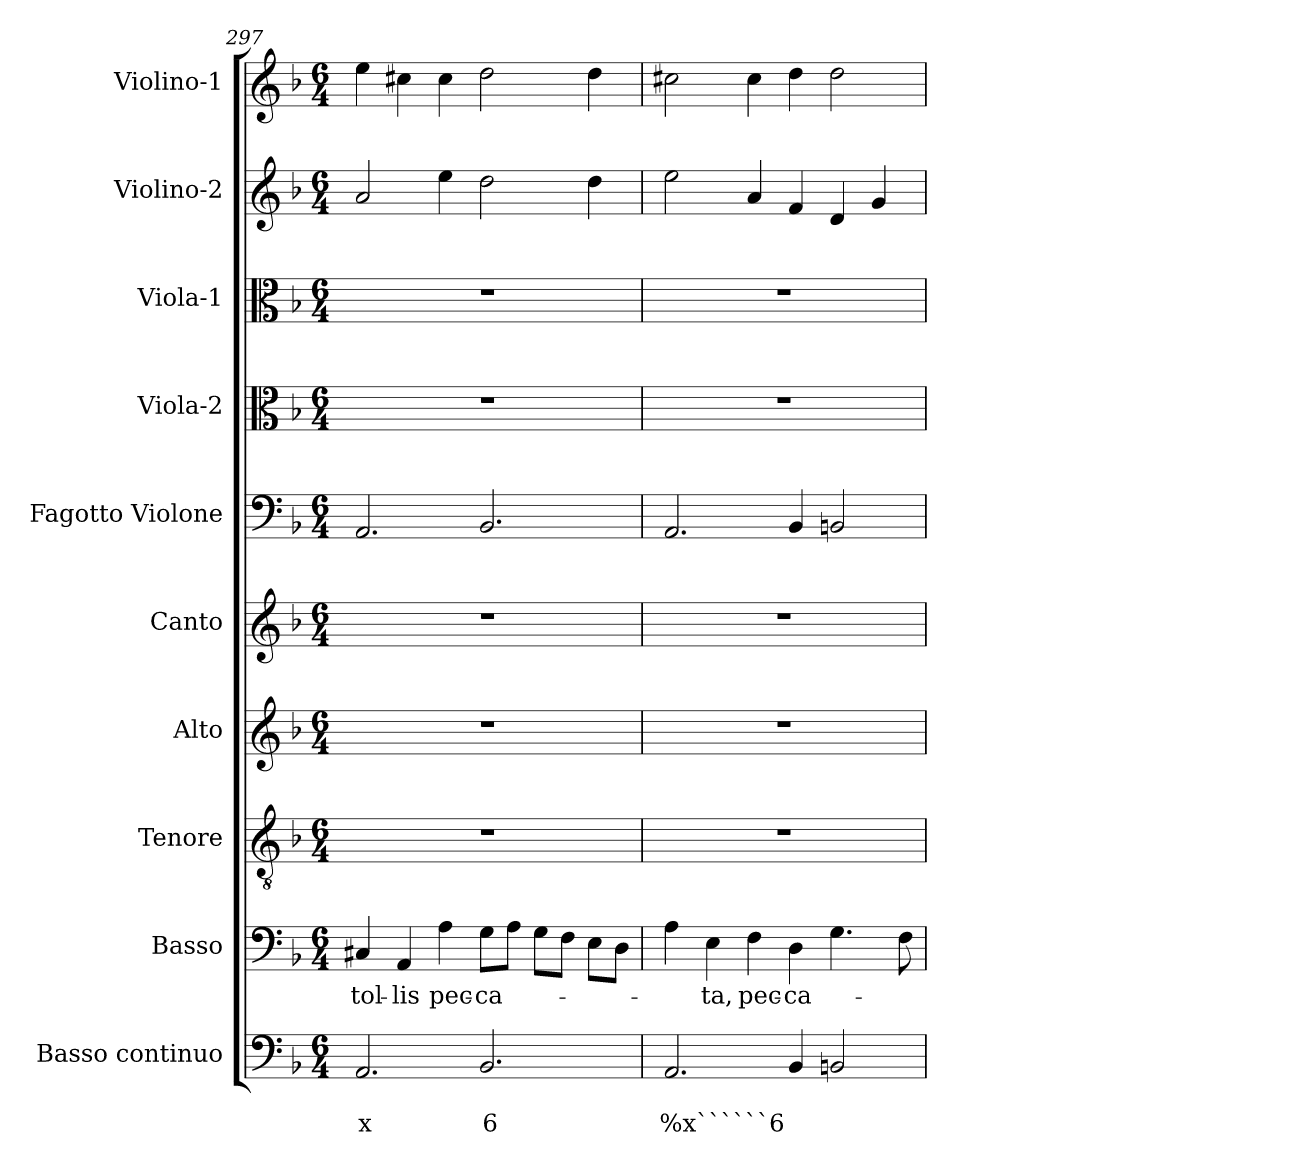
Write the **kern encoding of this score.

**kern	**text	**text	**kern	**text	**kern	**kern	**kern	**kern	**kern	**kern	**kern	**kern
*part10	*part10	*part10	*part9	*part9	*part8	*part7	*part6	*part5	*part4	*part3	*part2	*part1
*staff10	*staff10	*staff10	*staff9	*staff9	*staff8	*staff7	*staff6	*staff5	*staff4	*staff3	*staff2	*staff1
*I"Basso continuo	*	*	*I"Basso	*	*I"Tenore	*I"Alto	*I"Canto	*I"Fagotto Violone	*I"Viola-2	*I"Viola-1	*I"Violino-2	*I"Violino-1
*clefF4	*	*	*clefF4	*	*clefGv2	*clefG2	*clefG2	*clefF4	*clefC3	*clefC3	*clefG2	*clefG2
*k[b-]	*	*	*k[b-]	*	*k[b-]	*k[b-]	*k[b-]	*k[b-]	*k[b-]	*k[b-]	*k[b-]	*k[b-]
*F:	*	*	*F:	*	*F:	*F:	*F:	*F:	*F:	*F:	*F:	*F:
*M6/4	*	*	*M6/4	*	*M6/4	*M6/4	*M6/4	*M6/4	*M6/4	*M6/4	*M6/4	*M6/4
=297	=297	=297	=297	=297	=297	=297	=297	=297	=297	=297	=297	=297
!	!	!LO:LY:b	!	!	!	!	!	!	!	!	!	!
!	!	!	!	!LO:LY:b	!	!	!	!	!	!	!	!
2.AA/	.	x	4C#X/	tol-	1.r	1.r	1.r	2.AA/	1.r	1.r	2a/	4ee\
!	!	!	!	!LO:LY:b	!	!	!	!	!	!	!	!
.	.	.	4AA/	-lis	.	.	.	.	.	.	.	4cc#X\
!	!	!	!	!LO:LY:b	!	!	!	!	!	!	!	!
.	.	.	4A\	pec-	.	.	.	.	.	.	4ee\	4cc#\
!	!	!LO:LY:b	!	!	!	!	!	!	!	!	!	!
!	!	!	!	!LO:LY:b	!	!	!	!	!	!	!	!
2.BB-/	.	6	8G\L	-ca-	.	.	.	2.BB-/	.	.	2dd\	2dd\
.	.	.	8A\J	.	.	.	.	.	.	.	.	.
.	.	.	8G\L	.	.	.	.	.	.	.	.	.
.	.	.	8F\J	.	.	.	.	.	.	.	.	.
.	.	.	8E\L	.	.	.	.	.	.	.	4dd\	4dd\
.	.	.	8D\J	.	.	.	.	.	.	.	.	.
=298	=298	=298	=298	=298	=298	=298	=298	=298	=298	=298	=298	=298
!	!	!LO:LY:b	!	!	!	!	!	!	!	!	!	!
2.AA/	.	%x``````6	4A\	.	1.r	1.r	1.r	2.AA/	1.r	1.r	2ee\	2cc#X\
!	!	!	!	!LO:LY:b	!	!	!	!	!	!	!	!
.	.	.	4E\	-ta,	.	.	.	.	.	.	.	.
!	!	!	!	!LO:LY:b	!	!	!	!	!	!	!	!
.	.	.	4F\	pec-	.	.	.	.	.	.	4a/	4cc#\
!	!	!	!	!LO:LY:b	!	!	!	!	!	!	!	!
4BB-/	.	.	4D\	-ca-	.	.	.	4BB-/	.	.	4f/	4dd\
2BBn/	.	.	4.G\	.	.	.	.	2BBn/	.	.	4d/	2dd\
.	.	.	.	.	.	.	.	.	.	.	4g/	.
.	.	.	8F\	.	.	.	.	.	.	.	.	.
=	=	=	=	=	=	=	=	=	=	=	=	=
*-	*-	*-	*-	*-	*-	*-	*-	*-	*-	*-	*-	*-
